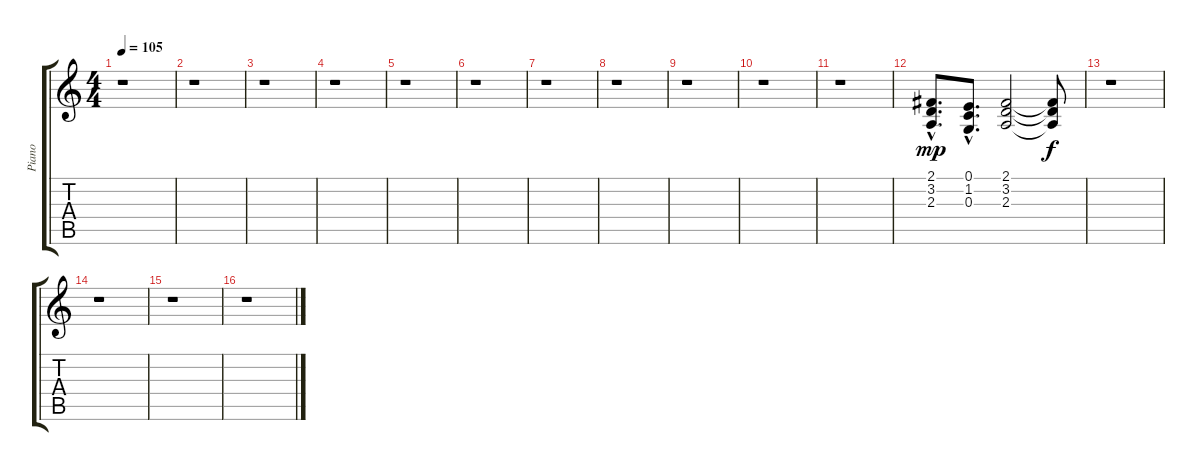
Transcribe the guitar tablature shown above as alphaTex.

\track ("Piano" "Piano") {instrument electricgrandpiano}
\staff {score tabs}
\tuning (E4 B3 G3 D3 A2 E2) {hide}
\ts (4 4)
\tempo 105
\clef g2
\ks c
r.1{dy mp} |
r.1 |
r.1 |
r.1 |
r.1 |
r.1 |
r.1 |
r.1 |
r.1 |
r.1 |
r.1 |
(2.1{hac} 3.2{hac} 2.3{hac}).8{d} (0.1{hac} 1.2{hac} 0.3{hac}).8{d} (2.1 3.2 2.3).2 (2.1{t} 3.2{t} 2.3{t}).8{dy f} |
r.1 |
r.1 |
r.1 |
r.1
